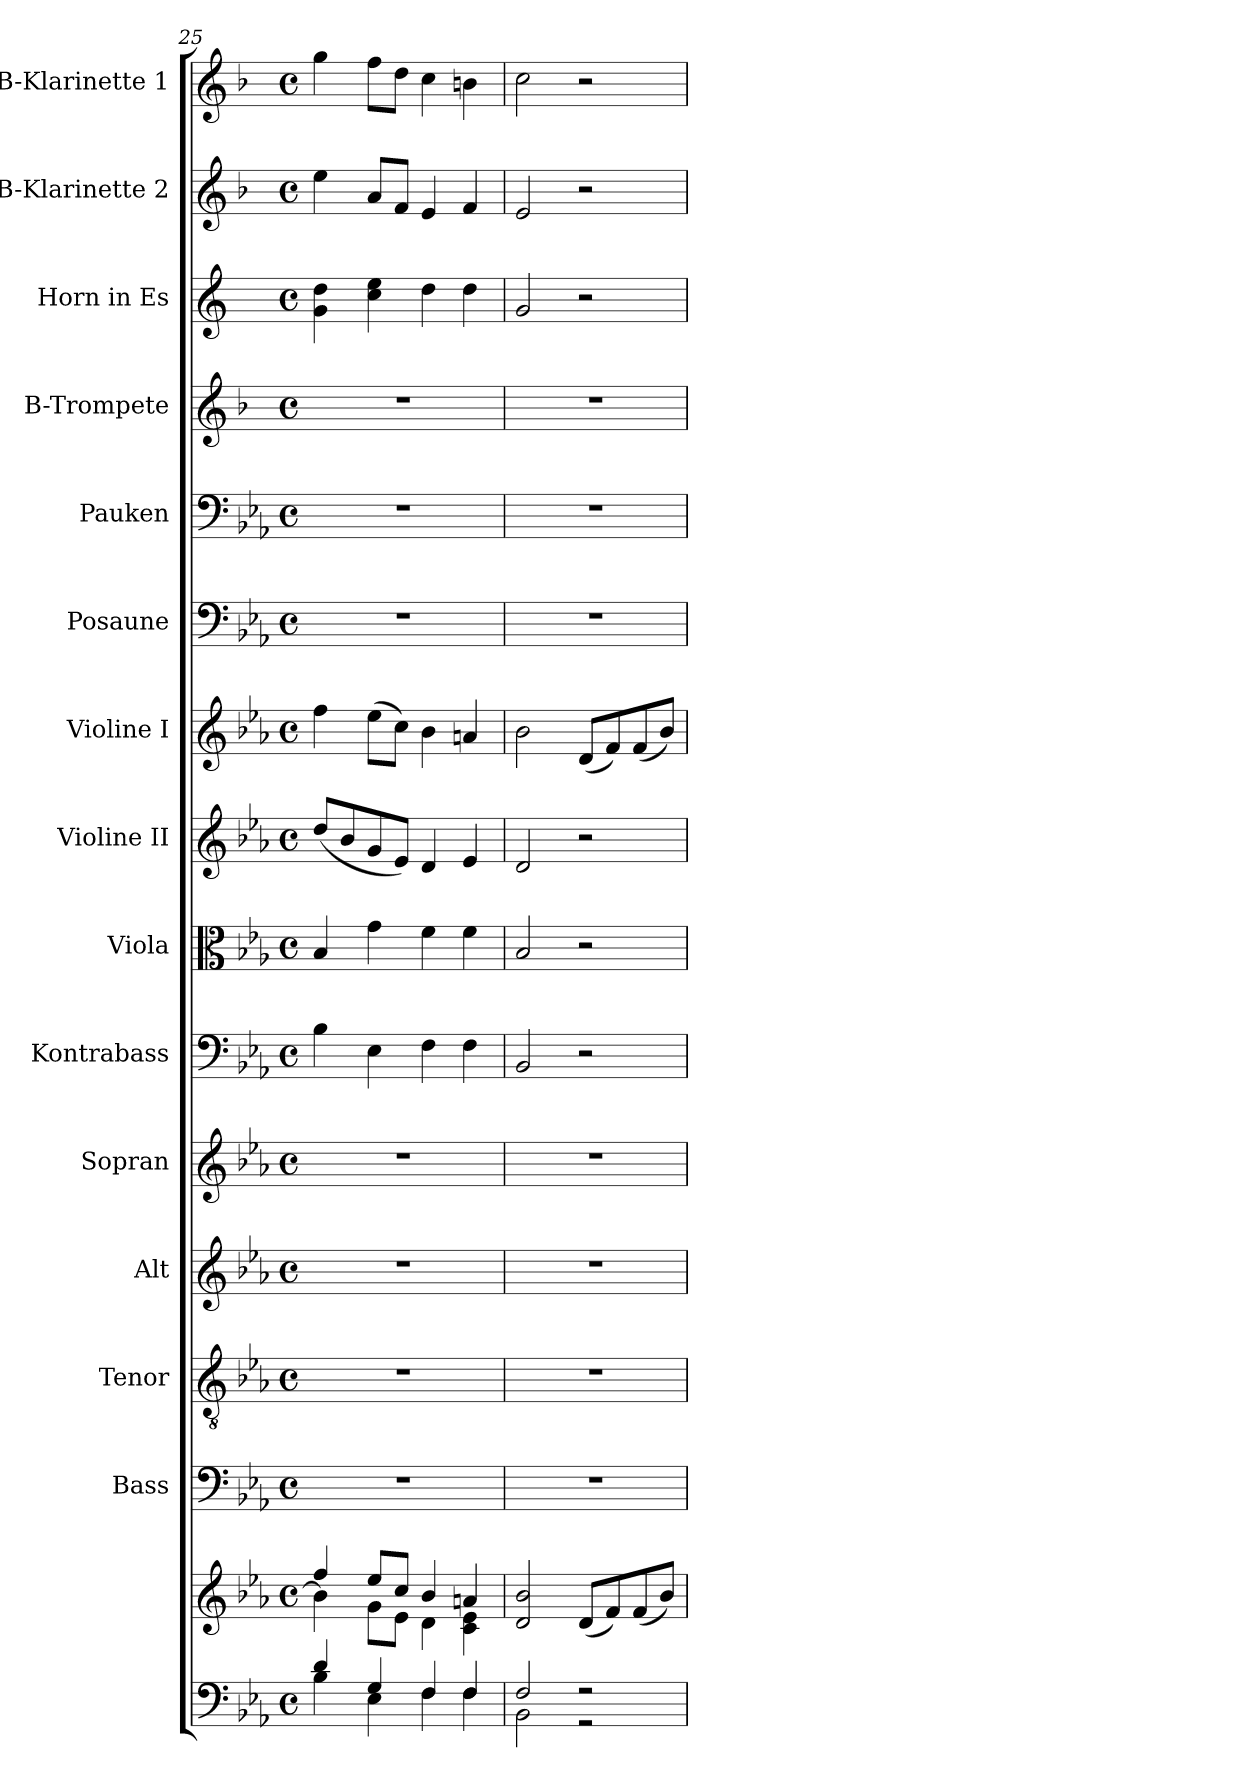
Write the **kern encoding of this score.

**kern	**kern	**kern	**kern	**kern	**kern	**kern	**kern	**kern	**kern	**kern	**kern	**kern	**kern	**kern	**kern
*part15	*part15	*part14	*part13	*part12	*part11	*part10	*part9	*part8	*part7	*part6	*part5	*part4	*part3	*part2	*part1
*staff16	*staff15	*staff14	*staff13	*staff12	*staff11	*staff10	*staff9	*staff8	*staff7	*staff6	*staff5	*staff4	*staff3	*staff2	*staff1
*	*	*I"Bass	*I"Tenor	*I"Alt	*I"Sopran	*I"Kontrabass	*I"Viola	*I"Violine II	*I"Violine I	*I"Posaune	*I"Pauken	*I"B-Trompete	*I"Horn in Es	*I"B-Klarinette 2	*I"B-Klarinette 1
*	*	*I'B.	*I'T.	*I'A.	*I'S.	*I'Kb.	*I'Vla.	*I'Vl. II	*I'Vl. I	*I'Pos.	*I'Pk.	*I'B Trp.	*	*I'B Kl. 2	*I'B Kl. 1
*clefF4	*clefG2	*clefF4	*clefGv2	*clefG2	*clefG2	*clefF4	*clefC3	*clefG2	*clefG2	*clefF4	*clefF4	*clefG2	*clefG2	*clefG2	*clefG2
*	*	*	*	*	*	*ITrd7c12	*	*	*	*	*	*ITrd1c2	*ITrd5c9	*ITrd1c2	*ITrd1c2
*k[b-e-a-]	*k[b-e-a-]	*k[b-e-a-]	*k[b-e-a-]	*k[b-e-a-]	*k[b-e-a-]	*k[b-e-a-]	*k[b-e-a-]	*k[b-e-a-]	*k[b-e-a-]	*k[b-e-a-]	*k[b-e-a-]	*k[b-e-a-]	*k[b-e-a-]	*k[b-e-a-]	*k[b-e-a-]
*E-:	*E-:	*E-:	*E-:	*E-:	*E-:	*E-:	*E-:	*E-:	*E-:	*E-:	*E-:	*E-:	*E-:	*E-:	*E-:
*M4/4	*M4/4	*M4/4	*M4/4	*M4/4	*M4/4	*M4/4	*M4/4	*M4/4	*M4/4	*M4/4	*M4/4	*M4/4	*M4/4	*M4/4	*M4/4
*met(c)	*met(c)	*met(c)	*met(c)	*met(c)	*met(c)	*met(c)	*met(c)	*met(c)	*met(c)	*met(c)	*met(c)	*met(c)	*met(c)	*met(c)	*met(c)
=25	=25	=25	=25	=25	=25	=25	=25	=25	=25	=25	=25	=25	=25	=25	=25
*^	*^	*	*	*	*	*	*	*	*	*	*	*	*	*	*
4d/	4B-\	4ff/	4b-\]	1r	1r	1r	1r	4BB-\	4B-/	(<8dd/L	4ff\	1r	1r	1r	4B-\ 4f\	4dd\	4ff\
.	.	.	.	.	.	.	.	.	.	8b-/	.	.	.	.	.	.	.
4G/	4E-\	8ee-/L	8g\L	.	.	.	.	4EE-\	4g\	8g/	(>8ee-\L	.	.	.	4e-\ 4g\	8g/L	8ee-\L
.	.	8cc/J	8e-\J	.	.	.	.	.	.	8e-/J)	8cc\J)	.	.	.	.	8e-/J	8cc\J
4F/	4F\	4b-/	4d\	.	.	.	.	4FF\	4f\	4d/	4b-\	.	.	.	4f\	4d/	4b-\
4F/	4F\	4an/	4c\ 4e-\	.	.	.	.	4FF\	4f\	4e-/	4an/	.	.	.	4f\	4e-/	4an\
*	*	*v	*v	*	*	*	*	*	*	*	*	*	*	*	*	*	*
=26	=26	=26	=26	=26	=26	=26	=26	=26	=26	=26	=26	=26	=26	=26	=26	=26
2F/	2BB-\	2d/ 2b-/	1r	1r	1r	1r	2BBB-/	2B-/	2d/	2b-\	1r	1r	1r	2B-/	2d/	2b-\
2r	2r	(<8d/L	.	.	.	.	2r	2r	2r	(<8d/L	.	.	.	2r	2r	2r
.	.	8f/)	.	.	.	.	.	.	.	8f/)	.	.	.	.	.	.
.	.	(<8f/	.	.	.	.	.	.	.	(<8f/	.	.	.	.	.	.
.	.	8b-/J)	.	.	.	.	.	.	.	8b-/J)	.	.	.	.	.	.
*v	*v	*	*	*	*	*	*	*	*	*	*	*	*	*	*	*
=	=	=	=	=	=	=	=	=	=	=	=	=	=	=	=
*-	*-	*-	*-	*-	*-	*-	*-	*-	*-	*-	*-	*-	*-	*-	*-
